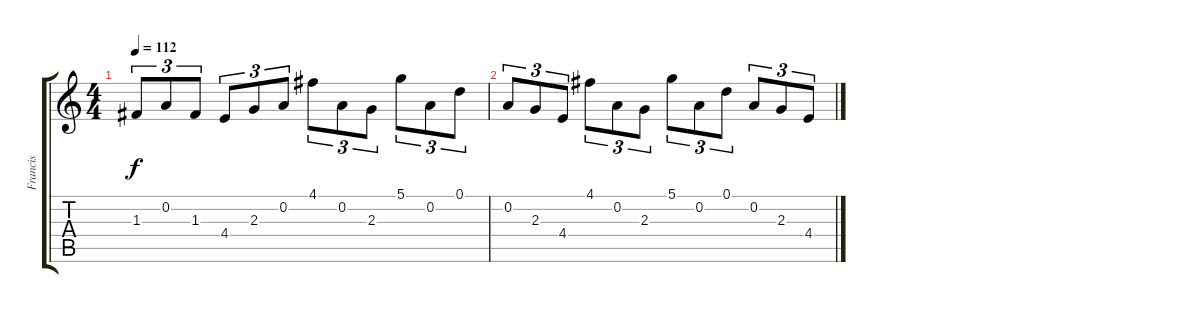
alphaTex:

\track ("Francis" "Francis") {instrument acousticguitarsteel}
\staff {score tabs}
\tuning (D4 A3 F3 C3 G2 D2) {hide}
\ts (4 4)
\tempo 112
\clef g2
\ks c
1.3.8{tu (3 2) dy f} 0.2.8{tu (3 2)} 1.3.8{tu (3 2)} 4.4.8{tu (3 2)} 2.3.8{tu (3 2)} 0.2.8{tu (3 2)} 4.1.8{tu (3 2)} 0.2.8{tu (3 2)} 2.3.8{tu (3 2)} 5.1.8{tu (3 2)} 0.2.8{tu (3 2)} 0.1.8{tu (3 2)} |
0.2.8{tu (3 2)} 2.3.8{tu (3 2)} 4.4.8{tu (3 2)} 4.1.8{tu (3 2)} 0.2.8{tu (3 2)} 2.3.8{tu (3 2)} 5.1.8{tu (3 2)} 0.2.8{tu (3 2)} 0.1.8{tu (3 2)} 0.2.8{tu (3 2)} 2.3.8{tu (3 2)} 4.4.8{tu (3 2)}
